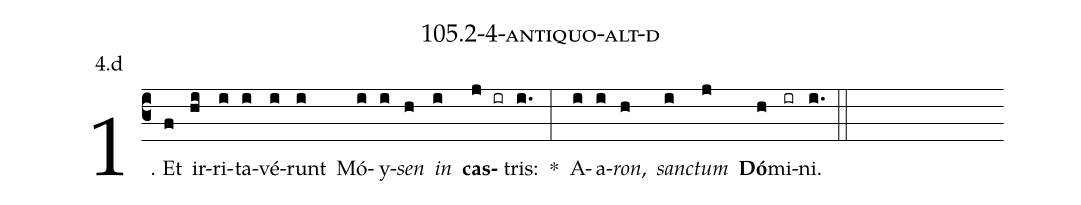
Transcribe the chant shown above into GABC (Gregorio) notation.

name: 105.2-4-antiquo-alt-d;
annotation: 4.d;
%%
(c3)1. Et(f) ir(hi)ri(i)ta(i)vé(i)runt(i) Mó(i)y(i)<i>sen</i>(h) <i>in</i>(i) <b>cas</b>(j ir)tris:(i.) *(:) A(i)a(i)<i>ron</i>,(h) <i>sanc</i>(i)<i>tum</i>(j) <b>Dó</b>(h)mi(ir)ni.(i.) (::)


%E(i) u(h) o(i) u(j) a(h) e.(i.) (::)
